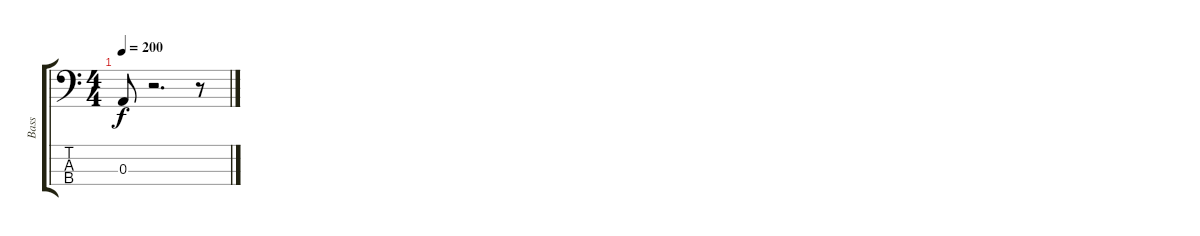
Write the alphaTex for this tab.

\track ("Bass" "Bass") {instrument electricbassfinger}
\staff {score tabs}
\tuning (G2 D2 A1 E1) {hide}
\ts (4 4)
\tempo 200
\clef f4
\ks c
0.3.8{dy f} r.2{d} r.8
